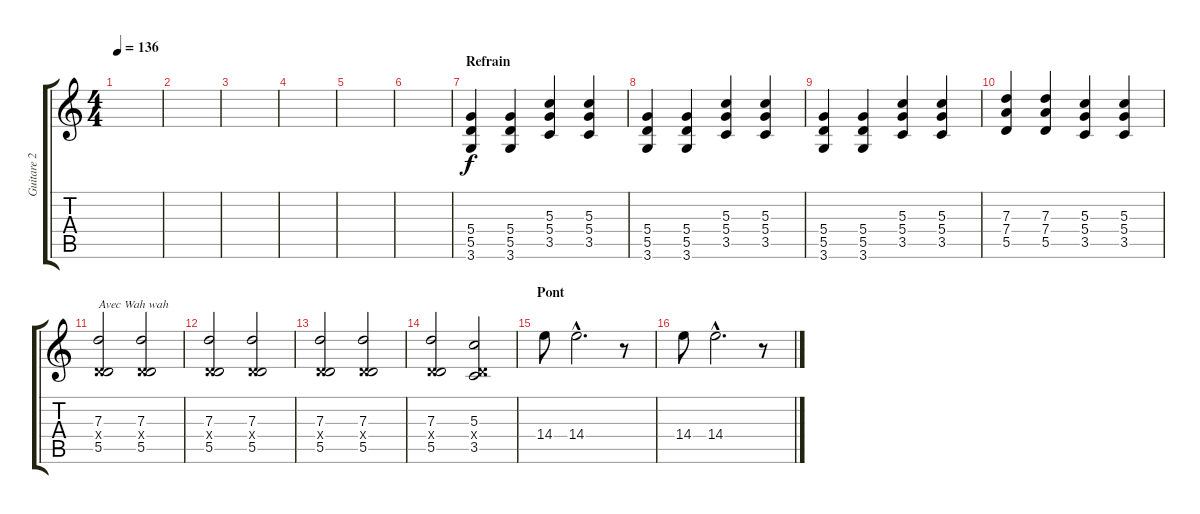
\track ("Guitare 2" "Guitare 2") {instrument distortionguitar}
\staff {score tabs}
\tuning (E4 B3 G3 D3 A2 E2) {hide}
\ts (4 4)
\tempo 136
\clef g2
\ks c
|
|
|
|
|
|
\section ("" "Refrain")
(5.4 5.5 3.6).4{dy f} (5.4 5.5 3.6).4 (5.3 5.4 3.5).4 (5.3 5.4 3.5).4 |
(5.4 5.5 3.6).4 (5.4 5.5 3.6).4 (5.3 5.4 3.5).4 (5.3 5.4 3.5).4 |
(5.4 5.5 3.6).4 (5.4 5.5 3.6).4 (5.3 5.4 3.5).4 (5.3 5.4 3.5).4 |
(7.3 7.4 5.5).4 (7.3 7.4 5.5).4 (5.3 5.4 3.5).4 (5.3 5.4 3.5).4 |
(7.3 0.4{x} 5.5).2{txt "Avec Wah wah" volume 10 instrument electricguitarclean} (7.3 0.4{x} 5.5).2 |
(7.3 0.4{x} 5.5).2{volume 10 instrument electricguitarclean} (7.3 0.4{x} 5.5).2 |
(7.3 0.4{x} 5.5).2{volume 10 instrument electricguitarclean} (7.3 0.4{x} 5.5).2 |
(7.3 0.4{x} 5.5).2{volume 10 instrument electricguitarclean} (5.3 0.4{x} 3.5).2 |
\section ("" "Pont")
14.4.8{volume 14 instrument electricguitarclean} 14.4{hac}.2{d} r.8 |
14.4.8{volume 14 instrument electricguitarclean} 14.4{hac}.2{d} r.8
